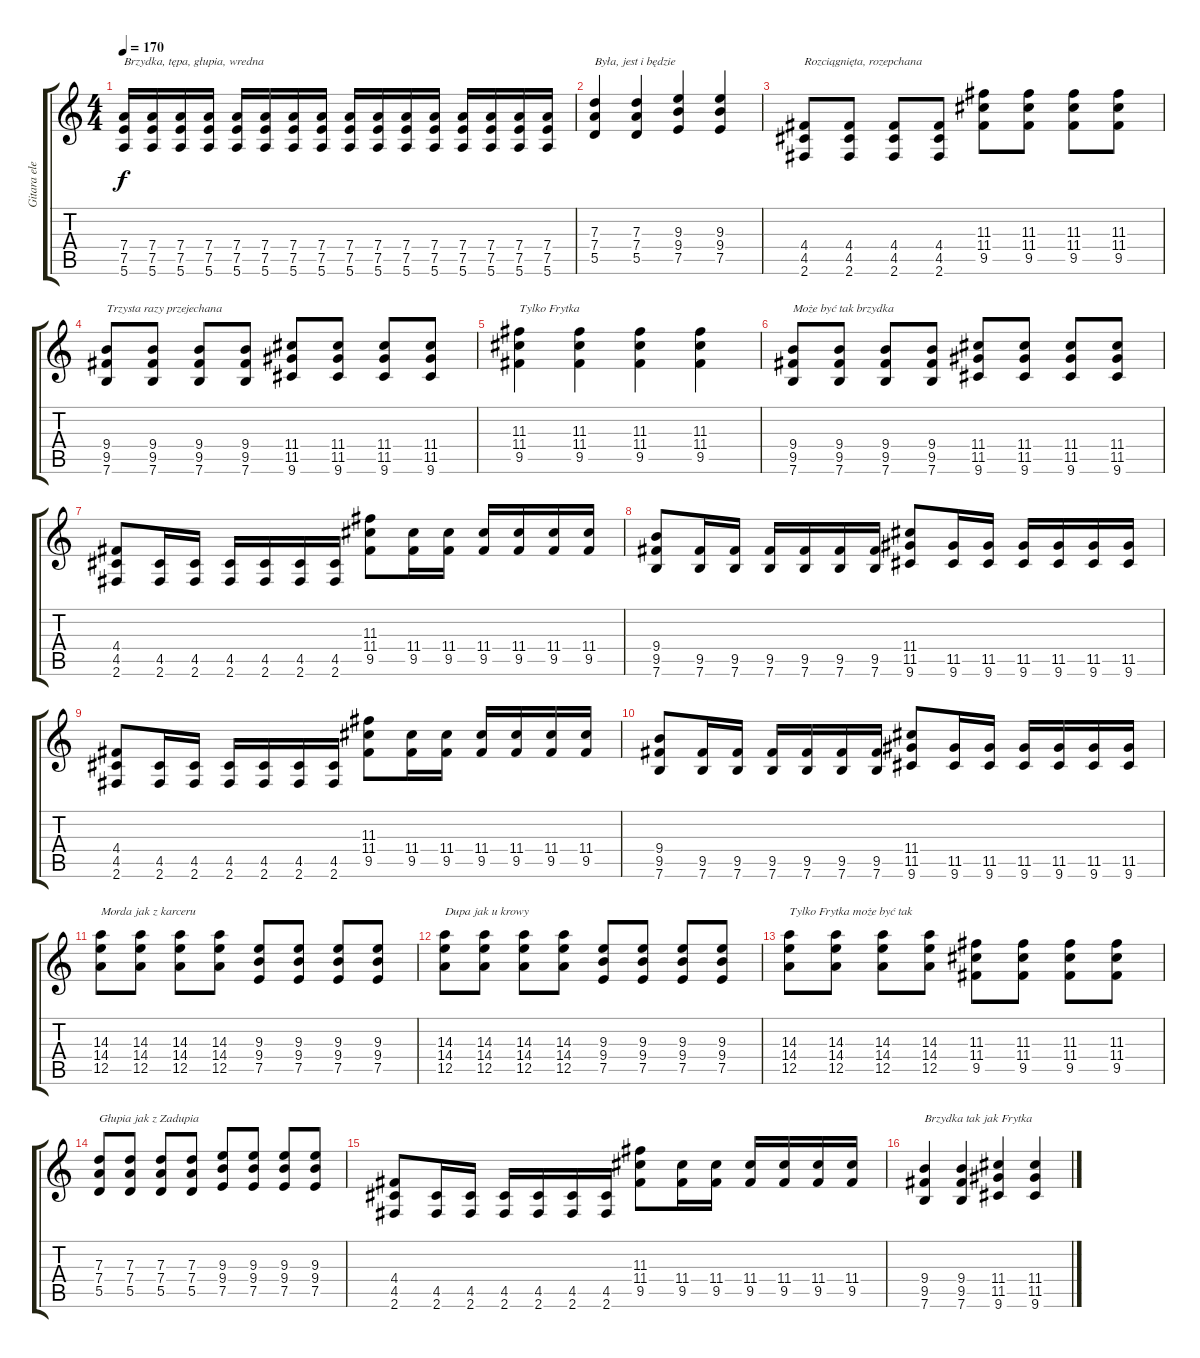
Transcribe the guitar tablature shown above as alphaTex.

\track ("Gitara elektryczna" "Gitara ele") {instrument distortionguitar}
\staff {score tabs}
\tuning (E4 B3 G3 D3 A2 E2) {hide}
\ts (4 4)
\tempo 170
\clef g2
\ks c
(7.4 7.5 5.6).16{txt "Brzydka, tępa, głupia, wredna" dy f} (7.4 7.5 5.6).16 (7.4 7.5 5.6).16 (7.4 7.5 5.6).16 (7.4 7.5 5.6).16 (7.4 7.5 5.6).16 (7.4 7.5 5.6).16 (7.4 7.5 5.6).16 (7.4 7.5 5.6).16 (7.4 7.5 5.6).16 (7.4 7.5 5.6).16 (7.4 7.5 5.6).16 (7.4 7.5 5.6).16 (7.4 7.5 5.6).16 (7.4 7.5 5.6).16 (7.4 7.5 5.6).16 |
(7.3 7.4 5.5).4{txt "Była, jest i będzie"} (7.3 7.4 5.5).4 (9.3 9.4 7.5).4 (9.3 9.4 7.5).4 |
(4.4 4.5 2.6).8{txt "Rozciągnięta, rozepchana"} (4.4 4.5 2.6).8 (4.4 4.5 2.6).8 (4.4 4.5 2.6).8 (11.3 11.4 9.5).8 (11.3 11.4 9.5).8 (11.3 11.4 9.5).8 (11.3 11.4 9.5).8 |
(9.4 9.5 7.6).8{txt "Trzysta razy przejechana"} (9.4 9.5 7.6).8 (9.4 9.5 7.6).8 (9.4 9.5 7.6).8 (11.4 11.5 9.6).8 (11.4 11.5 9.6).8 (11.4 11.5 9.6).8 (11.4 11.5 9.6).8 |
(11.3 11.4 9.5).4{txt "Tylko Frytka"} (11.3 11.4 9.5).4 (11.3 11.4 9.5).4 (11.3 11.4 9.5).4 |
(9.4 9.5 7.6).8{txt "Może być tak brzydka"} (9.4 9.5 7.6).8 (9.4 9.5 7.6).8 (9.4 9.5 7.6).8 (11.4 11.5 9.6).8 (11.4 11.5 9.6).8 (11.4 11.5 9.6).8 (11.4 11.5 9.6).8 |
(4.4 4.5 2.6).8 (4.5 2.6).16 (4.5 2.6).16 (4.5 2.6).16 (4.5 2.6).16 (4.5 2.6).16 (4.5 2.6).16 (11.3 11.4 9.5).8 (11.4 9.5).16 (11.4 9.5).16 (11.4 9.5).16 (11.4 9.5).16 (11.4 9.5).16 (11.4 9.5).16 |
(9.4 9.5 7.6).8 (9.5 7.6).16 (9.5 7.6).16 (9.5 7.6).16 (9.5 7.6).16 (9.5 7.6).16 (9.5 7.6).16 (11.4 11.5 9.6).8 (11.5 9.6).16 (11.5 9.6).16 (11.5 9.6).16 (11.5 9.6).16 (11.5 9.6).16 (11.5 9.6).16 |
(4.4 4.5 2.6).8 (4.5 2.6).16 (4.5 2.6).16 (4.5 2.6).16 (4.5 2.6).16 (4.5 2.6).16 (4.5 2.6).16 (11.3 11.4 9.5).8 (11.4 9.5).16 (11.4 9.5).16 (11.4 9.5).16 (11.4 9.5).16 (11.4 9.5).16 (11.4 9.5).16 |
(9.4 9.5 7.6).8 (9.5 7.6).16 (9.5 7.6).16 (9.5 7.6).16 (9.5 7.6).16 (9.5 7.6).16 (9.5 7.6).16 (11.4 11.5 9.6).8 (11.5 9.6).16 (11.5 9.6).16 (11.5 9.6).16 (11.5 9.6).16 (11.5 9.6).16 (11.5 9.6).16 |
(14.3 14.4 12.5).8{txt "Morda jak z karceru"} (14.3 14.4 12.5).8 (14.3 14.4 12.5).8 (14.3 14.4 12.5).8 (9.3 9.4 7.5).8 (9.3 9.4 7.5).8 (9.3 9.4 7.5).8 (9.3 9.4 7.5).8 |
(14.3 14.4 12.5).8{txt "Dupa jak u krowy"} (14.3 14.4 12.5).8 (14.3 14.4 12.5).8 (14.3 14.4 12.5).8 (9.3 9.4 7.5).8 (9.3 9.4 7.5).8 (9.3 9.4 7.5).8 (9.3 9.4 7.5).8 |
(14.3 14.4 12.5).8{txt "Tylko Frytka może być tak"} (14.3 14.4 12.5).8 (14.3 14.4 12.5).8 (14.3 14.4 12.5).8 (11.3 11.4 9.5).8 (11.3 11.4 9.5).8 (11.3 11.4 9.5).8 (11.3 11.4 9.5).8 |
(7.3 7.4 5.5).8{txt "Głupia jak z Zadupia"} (7.3 7.4 5.5).8 (7.3 7.4 5.5).8 (7.3 7.4 5.5).8 (9.3 9.4 7.5).8 (9.3 9.4 7.5).8 (9.3 9.4 7.5).8 (9.3 9.4 7.5).8 |
(4.4 4.5 2.6).8 (4.5 2.6).16 (4.5 2.6).16 (4.5 2.6).16 (4.5 2.6).16 (4.5 2.6).16 (4.5 2.6).16 (11.3 11.4 9.5).8 (11.4 9.5).16 (11.4 9.5).16 (11.4 9.5).16 (11.4 9.5).16 (11.4 9.5).16 (11.4 9.5).16 |
(9.4 9.5 7.6).4{txt "Brzydka tak jak Frytka"} (9.4 9.5 7.6).4 (11.4 11.5 9.6).4 (11.4 11.5 9.6).4
